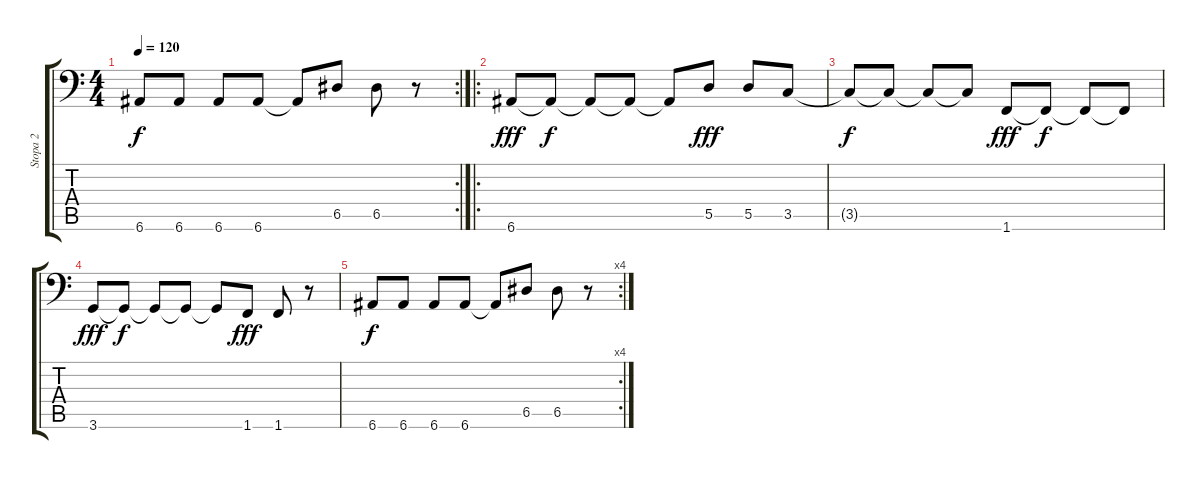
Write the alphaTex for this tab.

\track ("Stopa 2" "Stopa 2") {instrument electricbassfinger}
\staff {score tabs}
\tuning (E3 B2 G2 D2 A1 E1) {hide}
\rc 2
\ts (4 4)
\tempo 120
\clef f4
\ks c
6.6.8{dy f} 6.6.8 6.6.8 6.6.8 6.6{t}.8 6.5.8 6.5.8 r.8 |
\ro
6.6.8{dy fff} 6.6{t}.8{dy f} 6.6{t}.8 6.6{t}.8 6.6{t}.8 5.5.8{dy fff} 5.5.8 3.5.8 |
3.5{t}.8{dy f} 3.5{t}.8 3.5{t}.8 3.5{t}.8 1.6.8{dy fff} 1.6{t}.8{dy f} 1.6{t}.8 1.6{t}.8 |
3.6.8{dy fff} 3.6{t}.8{dy f} 3.6{t}.8 3.6{t}.8 3.6{t}.8 1.6.8{dy fff} 1.6.8 r.8 |
\rc 4
6.6.8{dy f} 6.6.8 6.6.8 6.6.8 6.6{t}.8 6.5.8 6.5.8 r.8
